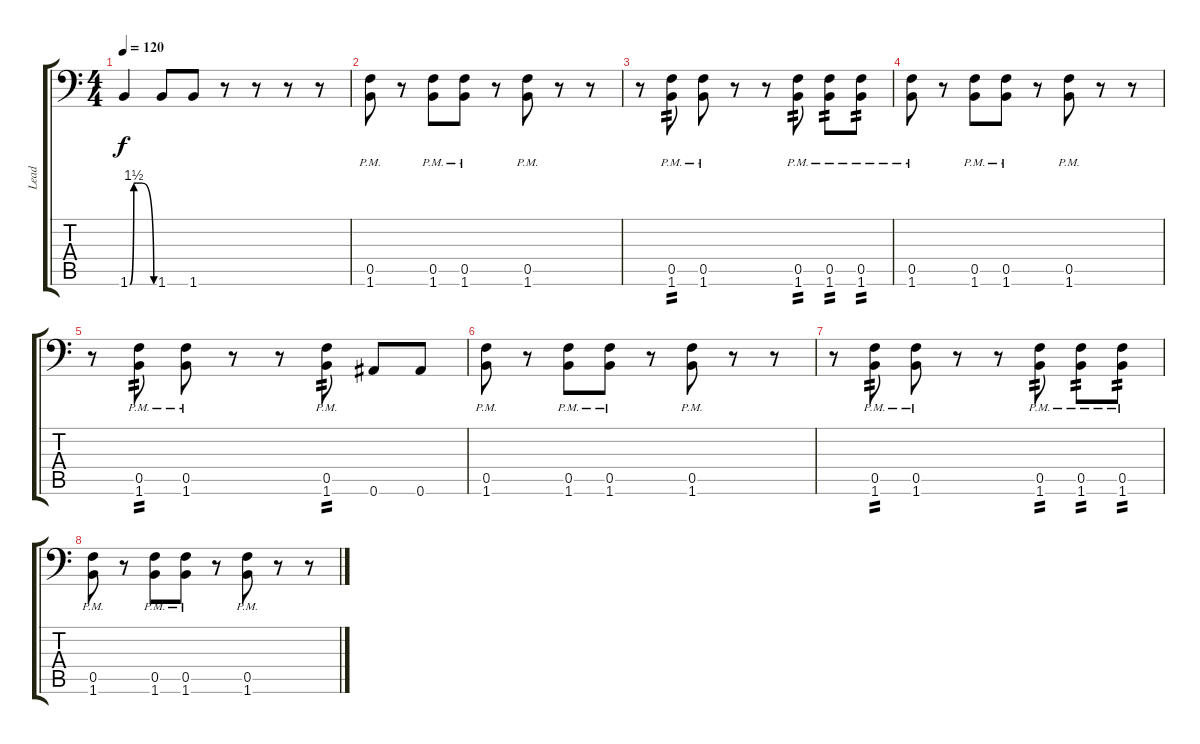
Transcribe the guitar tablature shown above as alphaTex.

\track ("Lead" "Lead") {instrument distortionguitar}
\staff {score tabs}
\tuning (C4 G3 Eb3 Bb2 F2 Bb1) {hide}
\ts (4 4)
\tempo 120
\clef f4
\ks c
1.6{be (custom 0 0 10 6 16 6 25 6 30 6 60 0)}.4{dy f} 1.6.8 1.6.8 r.8 r.8 r.8 r.8 |
(0.5{pm} 1.6{pm}).8 r.8 (0.5{pm} 1.6{pm}).8 (0.5{pm} 1.6{pm}).8 r.8 (0.5{pm} 1.6{pm}).8 r.8 r.8 |
r.8 (0.5{pm} 1.6{pm}).8{tp 2} (0.5{pm} 1.6{pm}).8 r.8 r.8 (0.5{pm} 1.6{pm}).8{tp 2} (0.5{pm} 1.6{pm}).8{tp 2} (0.5{pm} 1.6{pm}).8{tp 2} |
(0.5{pm} 1.6{pm}).8 r.8 (0.5{pm} 1.6{pm}).8 (0.5{pm} 1.6{pm}).8 r.8 (0.5{pm} 1.6{pm}).8 r.8 r.8 |
r.8 (0.5{pm} 1.6{pm}).8{tp 2} (0.5{pm} 1.6{pm}).8 r.8 r.8 (0.5{pm} 1.6{pm}).8{tp 2} 0.6.8 0.6.8 |
(0.5{pm} 1.6{pm}).8 r.8 (0.5{pm} 1.6{pm}).8 (0.5{pm} 1.6{pm}).8 r.8 (0.5{pm} 1.6{pm}).8 r.8 r.8 |
r.8 (0.5{pm} 1.6{pm}).8{tp 2} (0.5{pm} 1.6{pm}).8 r.8 r.8 (0.5{pm} 1.6{pm}).8{tp 2} (0.5{pm} 1.6{pm}).8{tp 2} (0.5{pm} 1.6{pm}).8{tp 2} |
(0.5{pm} 1.6{pm}).8 r.8 (0.5{pm} 1.6{pm}).8 (0.5{pm} 1.6{pm}).8 r.8 (0.5{pm} 1.6{pm}).8 r.8 r.8
